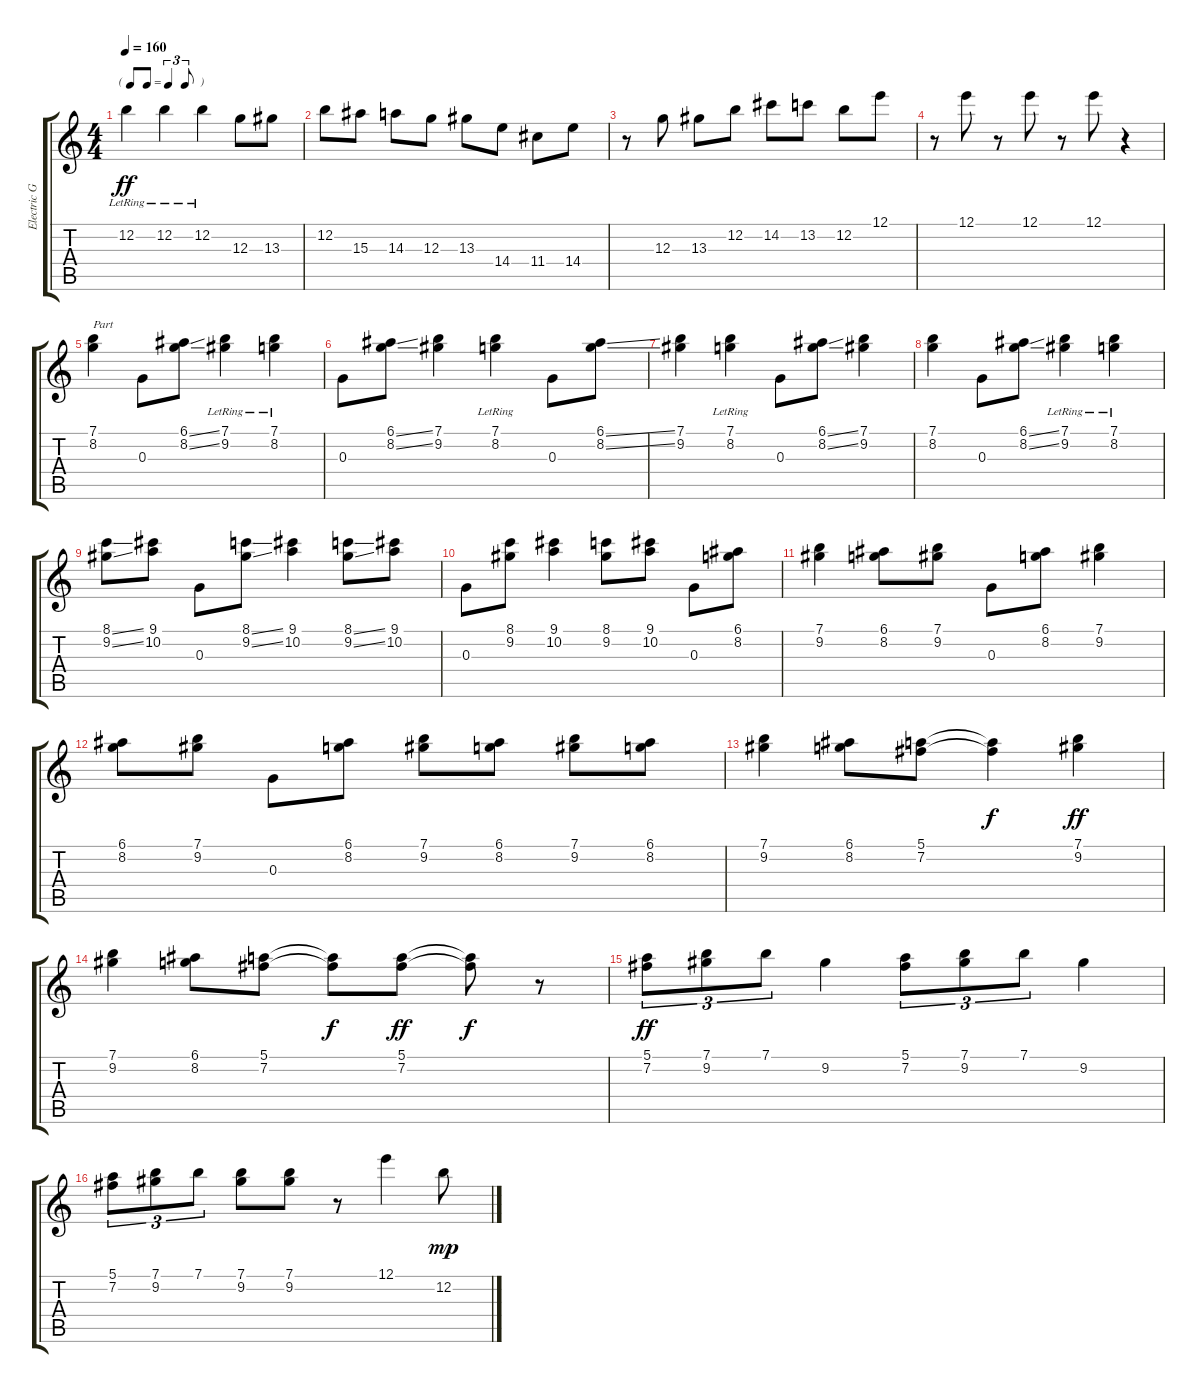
\track ("Electric Guitar" "Electric G") {instrument electricbassfinger}
\staff {score tabs}
\tuning (E4 B3 G3 D3 A2 E2) {hide}
\ts (4 4)
\tf triplet8th
\tempo 160
\clef g2
\ks c
12.2{lr}.4{dy ff} 12.2{lr}.4 12.2{lr}.4 12.3.8 13.3.8 |
12.2.8 15.3.8 14.3.8 12.3.8 13.3.8 14.4.8 11.4.8 14.4.8 |
r.8 12.3.8 13.3.8 12.2.8 14.2.8 13.2.8 12.2.8 12.1.8 |
r.8 12.1.8 r.8 12.1.8 r.8 12.1.8 r.4 |
(7.1 8.2).4{txt "Part"} 0.3.8 (6.1{ss} 8.2{ss}).8 (7.1{lr} 9.2{lr}).4 (7.1{lr} 8.2{lr}).4 |
0.3.8 (6.1{ss} 8.2{ss}).8 (7.1 9.2).4 (7.1 8.2{lr}).4 0.3.8 (6.1{ss} 8.2{ss}).8 |
(7.1 9.2).4 (7.1 8.2{lr}).4 0.3.8 (6.1{ss} 8.2{ss}).8 (7.1 9.2).4 |
(7.1 8.2).4 0.3.8 (6.1{ss} 8.2{ss}).8 (7.1{lr} 9.2{lr}).4 (7.1{lr} 8.2{lr}).4 |
(8.1{ss} 9.2{ss}).8 (9.1 10.2).8 0.3.8 (8.1{ss} 9.2{ss}).8 (9.1 10.2).4 (8.1{ss} 9.2{ss}).8 (9.1 10.2).8 |
0.3.8 (8.1 9.2).8 (9.1 10.2).4 (8.1 9.2).8 (9.1 10.2).8 0.3.8 (6.1 8.2).8 |
(7.1 9.2).4 (6.1 8.2).8 (7.1 9.2).8 0.3.8 (6.1 8.2).8 (7.1 9.2).4 |
(6.1 8.2).8 (7.1 9.2).8 0.3.8 (6.1 8.2).8 (7.1 9.2).8 (6.1 8.2).8 (7.1 9.2).8 (6.1 8.2).8 |
(7.1 9.2).4 (6.1 8.2).8 (5.1 7.2).8 (5.1{t} 7.2{t}).4{dy f} (7.1 9.2).4{dy ff} |
(7.1 9.2).4 (6.1 8.2).8 (5.1 7.2).8 (5.1{t} 7.2{t}).8{dy f} (5.1 7.2).8{dy ff} (5.1{t} 7.2{t}).8{dy f} r.8 |
(5.1 7.2).8{tu (3 2) dy ff} (7.1 9.2).8{tu (3 2)} 7.1.8{tu (3 2)} 9.2.4 (5.1 7.2).8{tu (3 2)} (7.1 9.2).8{tu (3 2)} 7.1.8{tu (3 2)} 9.2.4 |
(5.1 7.2).8{tu (3 2)} (7.1 9.2).8{tu (3 2)} 7.1.8{tu (3 2)} (7.1 9.2).8 (7.1 9.2).8 r.8 12.1.4 12.2.8{dy mp}
